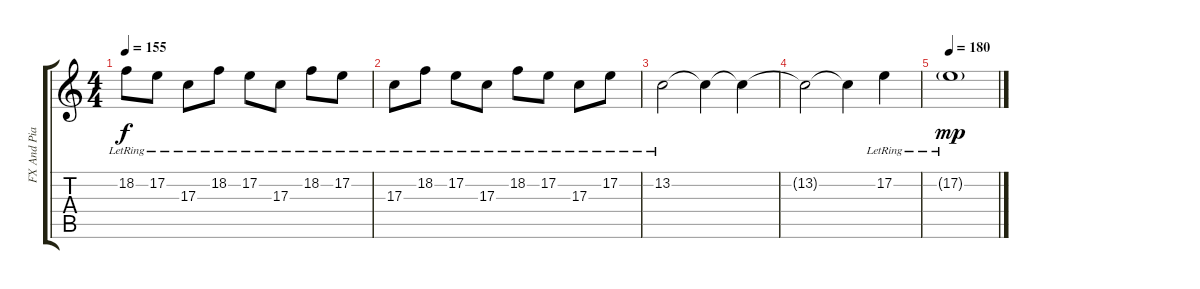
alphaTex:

\track ("FX And Piano" "FX And Pia") {instrument synthstrings1}
\staff {score tabs}
\tuning (E4 B3 G3 D3 A2 E2) {hide}
\ts (4 4)
\tempo 155
\clef g2
\ks c
18.2{lr}.8{dy f} 17.2{lr}.8 17.3{lr}.8 18.2{lr}.8 17.2{lr}.8 17.3{lr}.8 18.2{lr}.8 17.2{lr}.8 |
17.3{lr}.8 18.2{lr}.8 17.2{lr}.8 17.3{lr}.8 18.2{lr}.8 17.2{lr}.8 17.3{lr}.8 17.2{lr}.8 |
13.2{lr}.2 13.2{t}.4 13.2{t}.4 |
13.2{t}.2 13.2{t}.4 17.2{lr}.4 |
\tempo 180
17.2{g lr}.1{dy mp}
